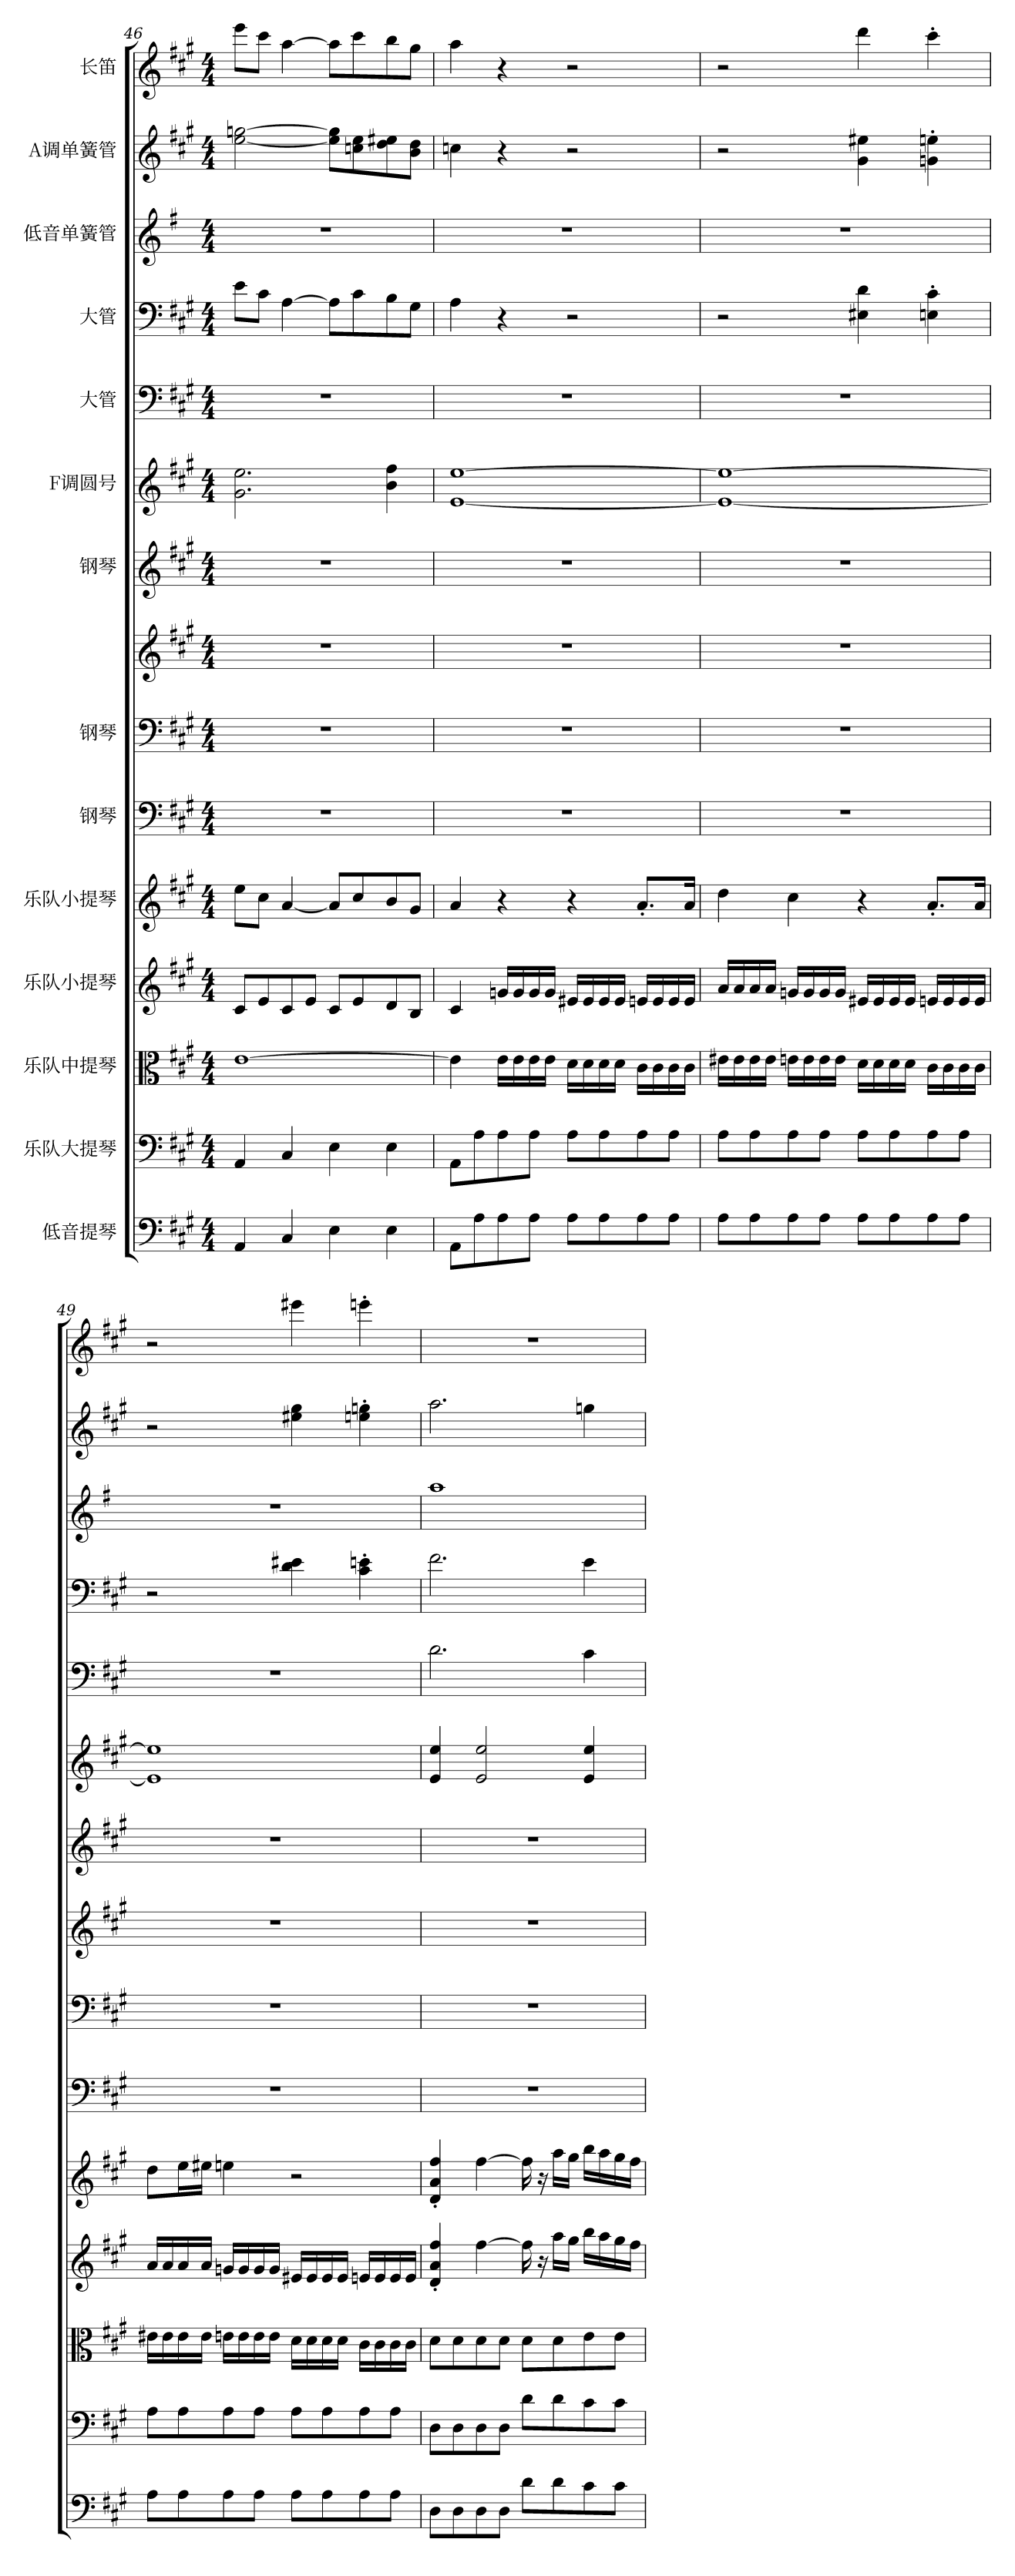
**kern	**kern	**kern	**kern	**kern	**kern	**kern	**kern	**kern	**kern	**kern	**kern	**kern	**kern	**kern
*part14	*part13	*part12	*part11	*part10	*part9	*part8	*part8	*part7	*part6	*part5	*part4	*part3	*part2	*part1
*staff15	*staff14	*staff13	*staff12	*staff11	*staff10	*staff9	*staff8	*staff7	*staff6	*staff5	*staff4	*staff3	*staff2	*staff1
*I"低音提琴	*I"乐队大提琴	*I"乐队中提琴	*I"乐队小提琴	*I"乐队小提琴	*I"钢琴	*I"钢琴	*	*I"钢琴	*I"F调圆号	*I"大管	*I"大管	*I"低音单簧管	*I"A调单簧管	*I"长笛
*clefF4	*clefF4	*clefC3	*clefG2	*clefG2	*clefF4	*clefF4	*clefG2	*clefG2	*clefG2	*clefF4	*clefF4	*clefG2	*clefG2	*clefG2
*ITrd7c12	*	*	*	*	*	*	*	*	*ITrd4c7	*	*	*ITrd8c14	*ITrd2c3	*
*k[f#c#g#]	*k[f#c#g#]	*k[f#c#g#]	*k[f#c#g#]	*k[f#c#g#]	*k[f#c#g#]	*k[f#c#g#]	*k[f#c#g#]	*k[f#c#g#]	*k[f#c#]	*k[f#c#g#]	*k[f#c#g#]	*k[f#]	*k[f#c#g#d#a#e#]	*k[f#c#g#]
*M4/4	*M4/4	*M4/4	*M4/4	*M4/4	*M4/4	*M4/4	*M4/4	*M4/4	*M4/4	*M4/4	*M4/4	*M4/4	*M4/4	*M4/4
=46	=46	=46	=46	=46	=46	=46	=46	=46	=46	=46	=46	=46	=46	=46
4AAA/	4AA/	[1e	8c#/L	8ee\L	1r	1r	1r	1r	2.c#\ 2.a\	1r	8e\L	1r	[2cc#\ [2een\	8eee\L
.	.	.	8e/	8cc#\J	.	.	.	.	.	.	8c#\J	.	.	8ccc#\J
4CC#/	4C#/	.	8c#/	[4a/	.	.	.	.	.	.	[4A\	.	.	[4aa\
.	.	.	8e/J	.	.	.	.	.	.	.	.	.	.	.
4EE\	4E\	.	8c#/L	8a/L]	.	.	.	.	.	.	8A\L]	.	8cc#\] 8ee\]L	8aa\L]
.	.	.	8e/	8cc#/	.	.	.	.	.	.	8c#\	.	8an\ 8cc#\	8ccc#\
4EE\	4E\	.	8d/	8b/	.	.	.	.	4e\ 4b\	.	8B\	.	8b\ 8cc##X\	8bb\
.	.	.	8B/J	8g#/J	.	.	.	.	.	.	8G#\J	.	8g#\ 8b\J	8gg#\J
=47	=47	=47	=47	=47	=47	=47	=47	=47	=47	=47	=47	=47	=47	=47
*	*	*	*	*	*	*	*	*	*	*	*	*	*	*MM122
8AAA\L	8AA\L	4e\]	4c#/	4a/	1r	1r	1r	1r	[1A [1a	1r	4A\	1r	4an\	4aa\
8AA\	8A\	.	.	.	.	.	.	.	.	.	.	.	.	.
8AA\	8A\	16e\LL	16gn/LL	4r	.	.	.	.	.	.	4r	.	4r	4r
.	.	16e\	16g/	.	.	.	.	.	.	.	.	.	.	.
8AA\J	8A\J	16e\	16g/	.	.	.	.	.	.	.	.	.	.	.
.	.	16e\JJ	16g/JJ	.	.	.	.	.	.	.	.	.	.	.
8AA\L	8A\L	16d\LL	16e#X/LL	4r	.	.	.	.	.	.	2r	.	2r	2r
.	.	16d\	16e#/	.	.	.	.	.	.	.	.	.	.	.
8AA\	8A\	16d\	16e#/	.	.	.	.	.	.	.	.	.	.	.
.	.	16d\JJ	16e#/JJ	.	.	.	.	.	.	.	.	.	.	.
8AA\	8A\	16c#\LL	16en/LL	8.a'/L	.	.	.	.	.	.	.	.	.	.
.	.	16c#\	16e/	.	.	.	.	.	.	.	.	.	.	.
8AA\J	8A\J	16c#\	16e/	.	.	.	.	.	.	.	.	.	.	.
.	.	16c#\JJ	16e/JJ	16a/Jk	.	.	.	.	.	.	.	.	.	.
!!LO:PB:g=z
=48	=48	=48	=48	=48	=48	=48	=48	=48	=48	=48	=48	=48	=48	=48
8AA\L	8A\L	16e#X\LL	16a/LL	4dd\	1r	1r	1r	1r	1A_ 1a_	1r	2r	1r	2r	2r
.	.	16e#\	16a/	.	.	.	.	.	.	.	.	.	.	.
8AA\	8A\	16e#\	16a/	.	.	.	.	.	.	.	.	.	.	.
.	.	16e#\JJ	16a/JJ	.	.	.	.	.	.	.	.	.	.	.
8AA\	8A\	16en\LL	16gn/LL	4cc#\	.	.	.	.	.	.	.	.	.	.
.	.	16e\	16g/	.	.	.	.	.	.	.	.	.	.	.
8AA\J	8A\J	16e\	16g/	.	.	.	.	.	.	.	.	.	.	.
.	.	16e\JJ	16g/JJ	.	.	.	.	.	.	.	.	.	.	.
8AA\L	8A\L	16d\LL	16e#X/LL	4r	.	.	.	.	.	.	4E#X\ 4d\	.	4e#\ 4cc##X\	4ddd\
.	.	16d\	16e#/	.	.	.	.	.	.	.	.	.	.	.
8AA\	8A\	16d\	16e#/	.	.	.	.	.	.	.	.	.	.	.
.	.	16d\JJ	16e#/JJ	.	.	.	.	.	.	.	.	.	.	.
8AA\	8A\	16c#\LL	16en/LL	8.a'/L	.	.	.	.	.	.	4En\' 4c#\'	.	4en\' 4cc#X\'	4ccc#'\
.	.	16c#\	16e/	.	.	.	.	.	.	.	.	.	.	.
8AA\J	8A\J	16c#\	16e/	.	.	.	.	.	.	.	.	.	.	.
.	.	16c#\JJ	16e/JJ	16a/Jk	.	.	.	.	.	.	.	.	.	.
=49	=49	=49	=49	=49	=49	=49	=49	=49	=49	=49	=49	=49	=49	=49
8AA\L	8A\L	16e#X\LL	16a/LL	8dd\L	1r	1r	1r	1r	1A] 1a]	1r	2r	1r	2r	2r
.	.	16e#\	16a/	.	.	.	.	.	.	.	.	.	.	.
8AA\	8A\	16e#\	16a/	16ee\L	.	.	.	.	.	.	.	.	.	.
.	.	16e#\JJ	16a/JJ	16ee#X\JJ	.	.	.	.	.	.	.	.	.	.
8AA\	8A\	16en\LL	16gn/LL	4een\	.	.	.	.	.	.	.	.	.	.
.	.	16e\	16g/	.	.	.	.	.	.	.	.	.	.	.
8AA\J	8A\J	16e\	16g/	.	.	.	.	.	.	.	.	.	.	.
.	.	16e\JJ	16g/JJ	.	.	.	.	.	.	.	.	.	.	.
8AA\L	8A\L	16d\LL	16e#X/LL	2r	.	.	.	.	.	.	4d\ 4e#X\	.	4cc##X\ 4ee#\	4eee#X\
.	.	16d\	16e#/	.	.	.	.	.	.	.	.	.	.	.
8AA\	8A\	16d\	16e#/	.	.	.	.	.	.	.	.	.	.	.
.	.	16d\JJ	16e#/JJ	.	.	.	.	.	.	.	.	.	.	.
8AA\	8A\	16c#\LL	16en/LL	.	.	.	.	.	.	.	4c#\' 4en\'	.	4cc#X\' 4een\'	4eeen'\
.	.	16c#\	16e/	.	.	.	.	.	.	.	.	.	.	.
8AA\J	8A\J	16c#\	16e/	.	.	.	.	.	.	.	.	.	.	.
.	.	16c#\JJ	16e/JJ	.	.	.	.	.	.	.	.	.	.	.
!!LO:PB:g=z
=50	=50	=50	=50	=50	=50	=50	=50	=50	=50	=50	=50	=50	=50	=50
*	*	*	*	*	*	*	*	*	*	*	*	*	*	*MM124
8DD\L	8D\L	8d\L	4d/' 4a/' 4ff#/'	4d/' 4a/' 4ff#/'	1r	1r	1r	1r	4A/ 4a/	2.d\	2.f#\	1a	2.ff#\	1r
8DD\	8D\	8d\	.	.	.	.	.	.	.	.	.	.	.	.
8DD\	8D\	8d\	[4ff#\	[4ff#\	.	.	.	.	2A/ 2a/	.	.	.	.	.
8DD\J	8D\J	8d\J	.	.	.	.	.	.	.	.	.	.	.	.
8D\L	8d\L	8d\L	16ff#\]	16ff#\]	.	.	.	.	.	.	.	.	.	.
.	.	.	16r	16r	.	.	.	.	.	.	.	.	.	.
8D\	8d\	8d\	16aa\LL	16aa\LL	.	.	.	.	.	.	.	.	.	.
.	.	.	16gg#\JJ	16gg#\JJ	.	.	.	.	.	.	.	.	.	.
8C#\	8c#\	8e\	16bb\LL	16bb\LL	.	.	.	.	4A/ 4a/	4c#\	4e\	.	4een\	.
.	.	.	16aa\	16aa\	.	.	.	.	.	.	.	.	.	.
8C#\J	8c#\J	8e\J	16gg#\	16gg#\	.	.	.	.	.	.	.	.	.	.
.	.	.	16ff#\JJ	16ff#\JJ	.	.	.	.	.	.	.	.	.	.
=	=	=	=	=	=	=	=	=	=	=	=	=	=	=
*-	*-	*-	*-	*-	*-	*-	*-	*-	*-	*-	*-	*-	*-	*-
